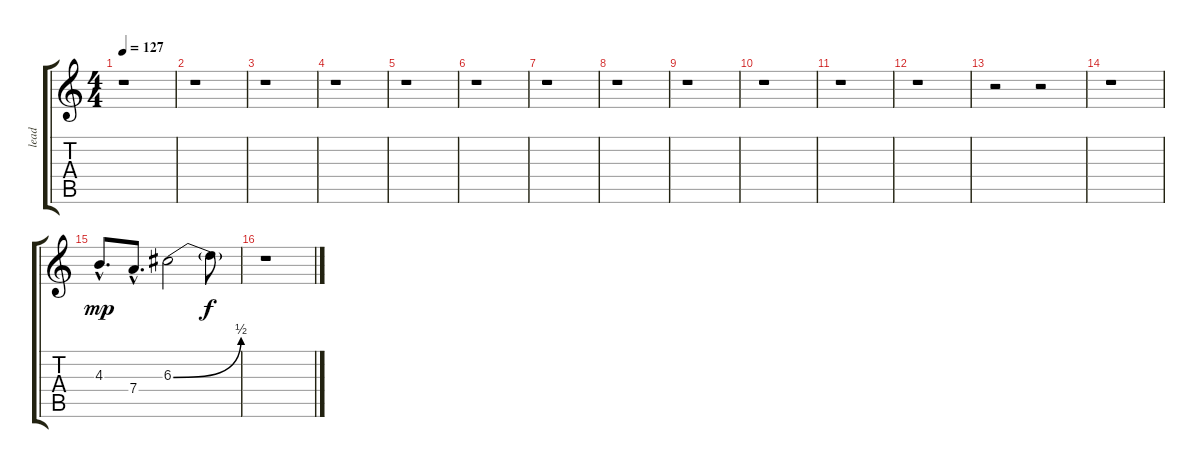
\track ("lead" "lead") {instrument distortionguitar}
\staff {score tabs}
\tuning (E4 B3 G3 D3 A2 E2) {hide}
\ts (4 4)
\tempo 127
\clef g2
\ks c
r.1{dy f} |
r.1 |
r.1 |
r.1 |
r.1 |
r.1 |
r.1 |
r.1 |
r.1 |
r.1 |
r.1 |
r.1 |
r.2 r.2 |
r.1 |
4.3{hac}.8{d dy mp} 7.4{hac}.8{d} 6.3{be (bend 0 0 60 2)}.2 6.3{t}.8{dy f} |
r.1
